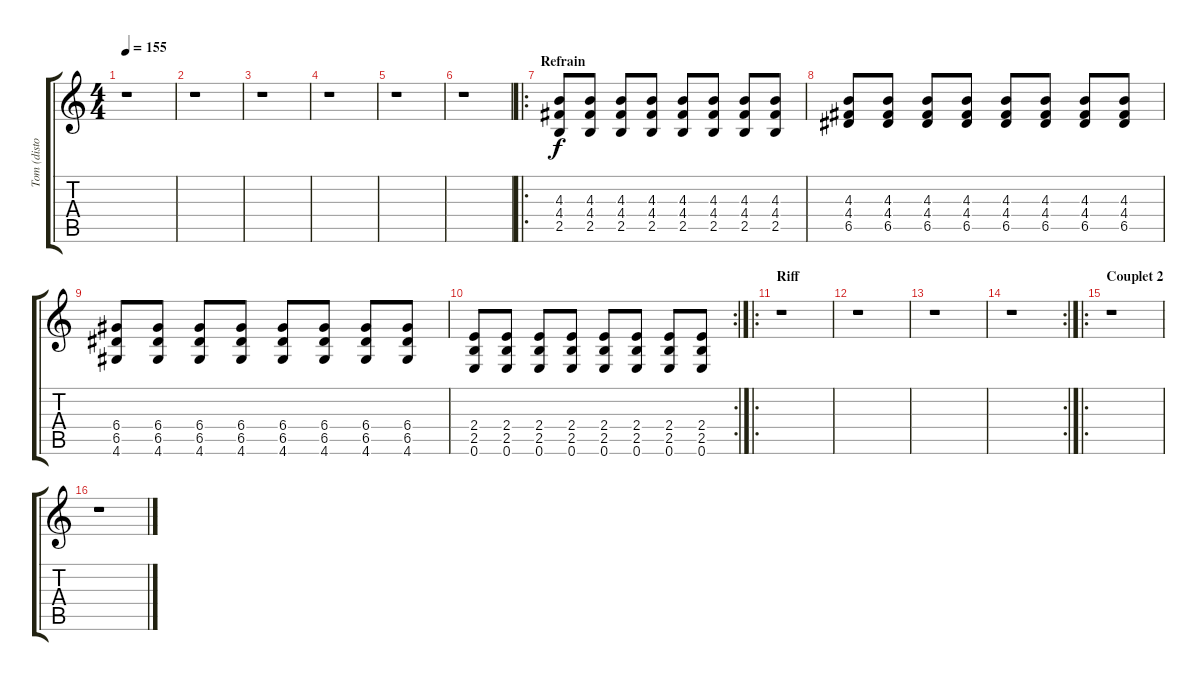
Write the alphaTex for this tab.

\track ("Tom (disto)" "Tom (disto") {instrument overdrivenguitar}
\staff {score tabs}
\tuning (E4 B3 G3 D3 A2 E2) {hide}
\ts (4 4)
\tempo 155
\clef g2
\ks c
r.1{dy f} |
r.1 |
r.1 |
r.1 |
r.1 |
r.1 |
\ro
\section ("" "Refrain")
(4.3 4.4 2.5).8 (4.3 4.4 2.5).8 (4.3 4.4 2.5).8 (4.3 4.4 2.5).8 (4.3 4.4 2.5).8 (4.3 4.4 2.5).8 (4.3 4.4 2.5).8 (4.3 4.4 2.5).8 |
(4.3 4.4 6.5).8 (4.3 4.4 6.5).8 (4.3 4.4 6.5).8 (4.3 4.4 6.5).8 (4.3 4.4 6.5).8 (4.3 4.4 6.5).8 (4.3 4.4 6.5).8 (4.3 4.4 6.5).8 |
(6.4 6.5 4.6).8 (6.4 6.5 4.6).8 (6.4 6.5 4.6).8 (6.4 6.5 4.6).8 (6.4 6.5 4.6).8 (6.4 6.5 4.6).8 (6.4 6.5 4.6).8 (6.4 6.5 4.6).8 |
\rc 2
(2.4 2.5 0.6).8 (2.4 2.5 0.6).8 (2.4 2.5 0.6).8 (2.4 2.5 0.6).8 (2.4 2.5 0.6).8 (2.4 2.5 0.6).8 (2.4 2.5 0.6).8 (2.4 2.5 0.6).8 |
\ro
\section ("" "Riff")
r.1 |
r.1 |
r.1 |
\rc 2
r.1 |
\ro
\section ("" "Couplet 2")
r.1 |
r.1
